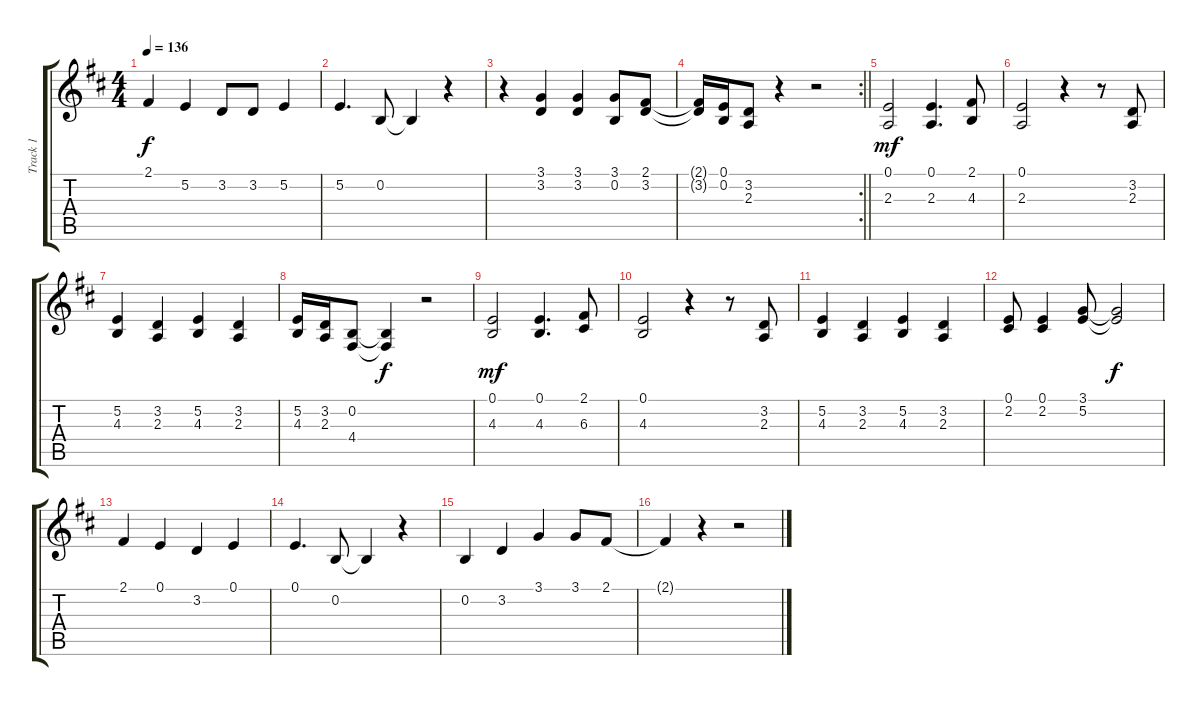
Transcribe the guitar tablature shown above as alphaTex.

\track ("Track 1" "Track 1") {instrument tenorsax}
\staff {score tabs}
\tuning (E4 B3 G3 D3 A2 E2) {hide}
\ts (4 4)
\tempo 136
\clef g2
\ks d
2.1.4{dy f} 5.2.4 3.2.8 3.2.8 5.2.4 |
5.2.4{d} 0.2.8 0.2{t}.4 r.4 |
r.4 (3.1 3.2).4 (3.1 3.2).4 (3.1 0.2).8 (2.1 3.2).8 |
\rc 2
\barLineRight lightlight
(2.1{t} 3.2{t}).16 (0.1 0.2).16 (3.2 2.3).8 r.4 r.2 |
(0.1 2.3).2{dy mf} (0.1 2.3).4{d} (2.1 4.3).8 |
(0.1 2.3).2 r.4 r.8 (3.2 2.3).8 |
(5.2 4.3).4 (3.2 2.3).4 (5.2 4.3).4 (3.2 2.3).4 |
(5.2 4.3).16 (3.2 2.3).16 (0.2 4.4).8 (0.2{t} 4.4{t}).4{dy f} r.2 |
(0.1 4.3).2{dy mf} (0.1 4.3).4{d} (2.1 6.3).8 |
(0.1 4.3).2 r.4 r.8 (3.2 2.3).8 |
(5.2 4.3).4 (3.2 2.3).4 (5.2 4.3).4 (3.2 2.3).4 |
(0.1 2.2).8 (0.1 2.2).4 (3.1 5.2).8 (3.1{t} 5.2{t}).2{dy f} |
2.1.4 0.1.4 3.2.4 0.1.4 |
0.1.4{d} 0.2.8 0.2{t}.4 r.4 |
0.2.4 3.2.4 3.1.4 3.1.8 2.1.8 |
2.1{t}.4 r.4 r.2
